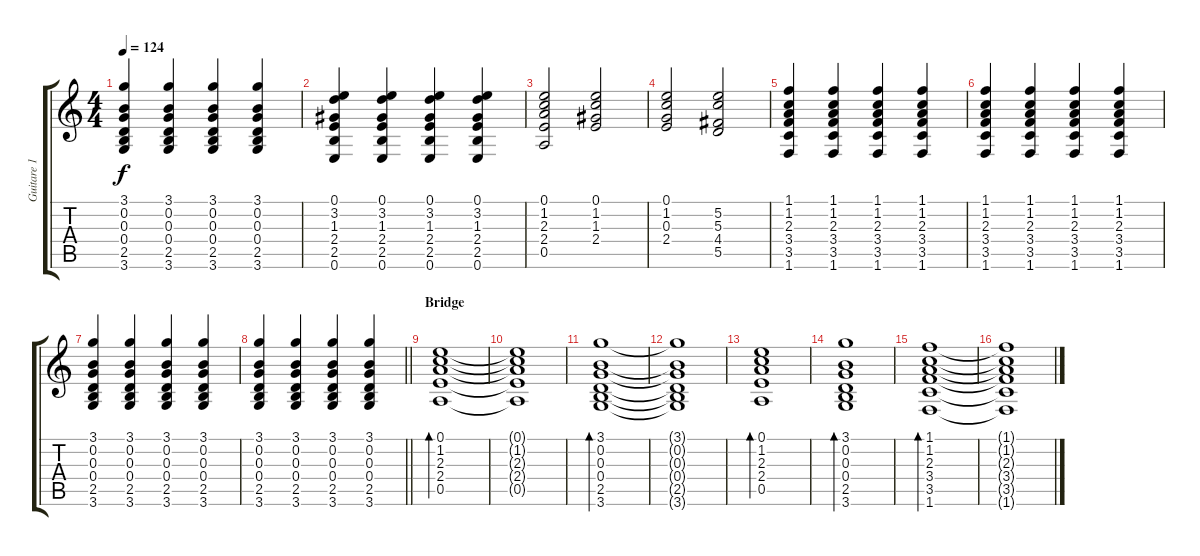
\track ("Guitare 1" "Guitare 1") {instrument acousticguitarsteel}
\staff {score tabs}
\tuning (E4 B3 G3 D3 A2 E2) {hide}
\ts (4 4)
\tempo 124
\clef g2
\ks c
(3.1 0.2 0.3 0.4 2.5 3.6).4{dy f} (3.1 0.2 0.3 0.4 2.5 3.6).4 (3.1 0.2 0.3 0.4 2.5 3.6).4 (3.1 0.2 0.3 0.4 2.5 3.6).4 |
(0.1 3.2 1.3 2.4 2.5 0.6).4 (0.1 3.2 1.3 2.4 2.5 0.6).4 (0.1 3.2 1.3 2.4 2.5 0.6).4 (0.1 3.2 1.3 2.4 2.5 0.6).4 |
(0.1 1.2 2.3 2.4 0.5).2 (0.1 1.2 1.3 2.4).2 |
(0.1 1.2 0.3 2.4).2 (5.2 5.3 4.4 5.5).2 |
(1.1 1.2 2.3 3.4 3.5 1.6).4 (1.1 1.2 2.3 3.4 3.5 1.6).4 (1.1 1.2 2.3 3.4 3.5 1.6).4 (1.1 1.2 2.3 3.4 3.5 1.6).4 |
(1.1 1.2 2.3 3.4 3.5 1.6).4 (1.1 1.2 2.3 3.4 3.5 1.6).4 (1.1 1.2 2.3 3.4 3.5 1.6).4 (1.1 1.2 2.3 3.4 3.5 1.6).4 |
(3.1 0.2 0.3 0.4 2.5 3.6).4 (3.1 0.2 0.3 0.4 2.5 3.6).4 (3.1 0.2 0.3 0.4 2.5 3.6).4 (3.1 0.2 0.3 0.4 2.5 3.6).4 |
\barLineRight lightlight
(3.1 0.2 0.3 0.4 2.5 3.6).4 (3.1 0.2 0.3 0.4 2.5 3.6).4 (3.1 0.2 0.3 0.4 2.5 3.6).4 (3.1 0.2 0.3 0.4 2.5 3.6).4 |
\section ("" "Bridge")
(0.1 1.2 2.3 2.4 0.5).1{bd 60} |
(0.1{t} 1.2{t} 2.3{t} 2.4{t} 0.5{t}).1 |
(3.1 0.2 0.3 0.4 2.5 3.6).1{bd 60} |
(3.1{t} 0.2{t} 0.3{t} 0.4{t} 2.5{t} 3.6{t}).1 |
(0.1 1.2 2.3 2.4 0.5).1{bd 60} |
(3.1 0.2 0.3 0.4 2.5 3.6).1{bd 60} |
(1.1 1.2 2.3 3.4 3.5 1.6).1{bd 60} |
(1.1{t} 1.2{t} 2.3{t} 3.4{t} 3.5{t} 1.6{t}).1
